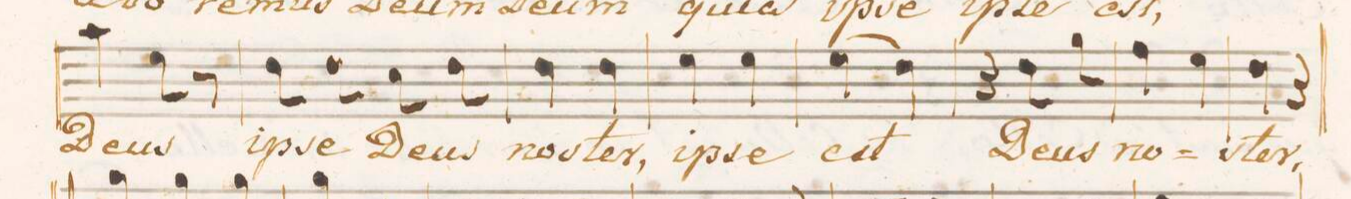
**kern	**text
*I"Tenore.	*
*clefC4	*
*k[]	*
*M2/4	*
4g\	De-
8d\	-us
8r	.
=53	=53
8c\	ip-
8c\	-se
8B\	De-
8c\	-us
=54	=54
4c\	nos-
4c\	-ter,
=55	=55
4d\	ip-
4d\	-se
=56	=56
(>4d\	est
4c\)	.
=57	=57
4r	.
8c\	De-
8f\	-us
=58	=58
4e\	no-
4d\	.
=59	=59
4c\	-ster,
4r	.
=60||	=60||
*-	*-
